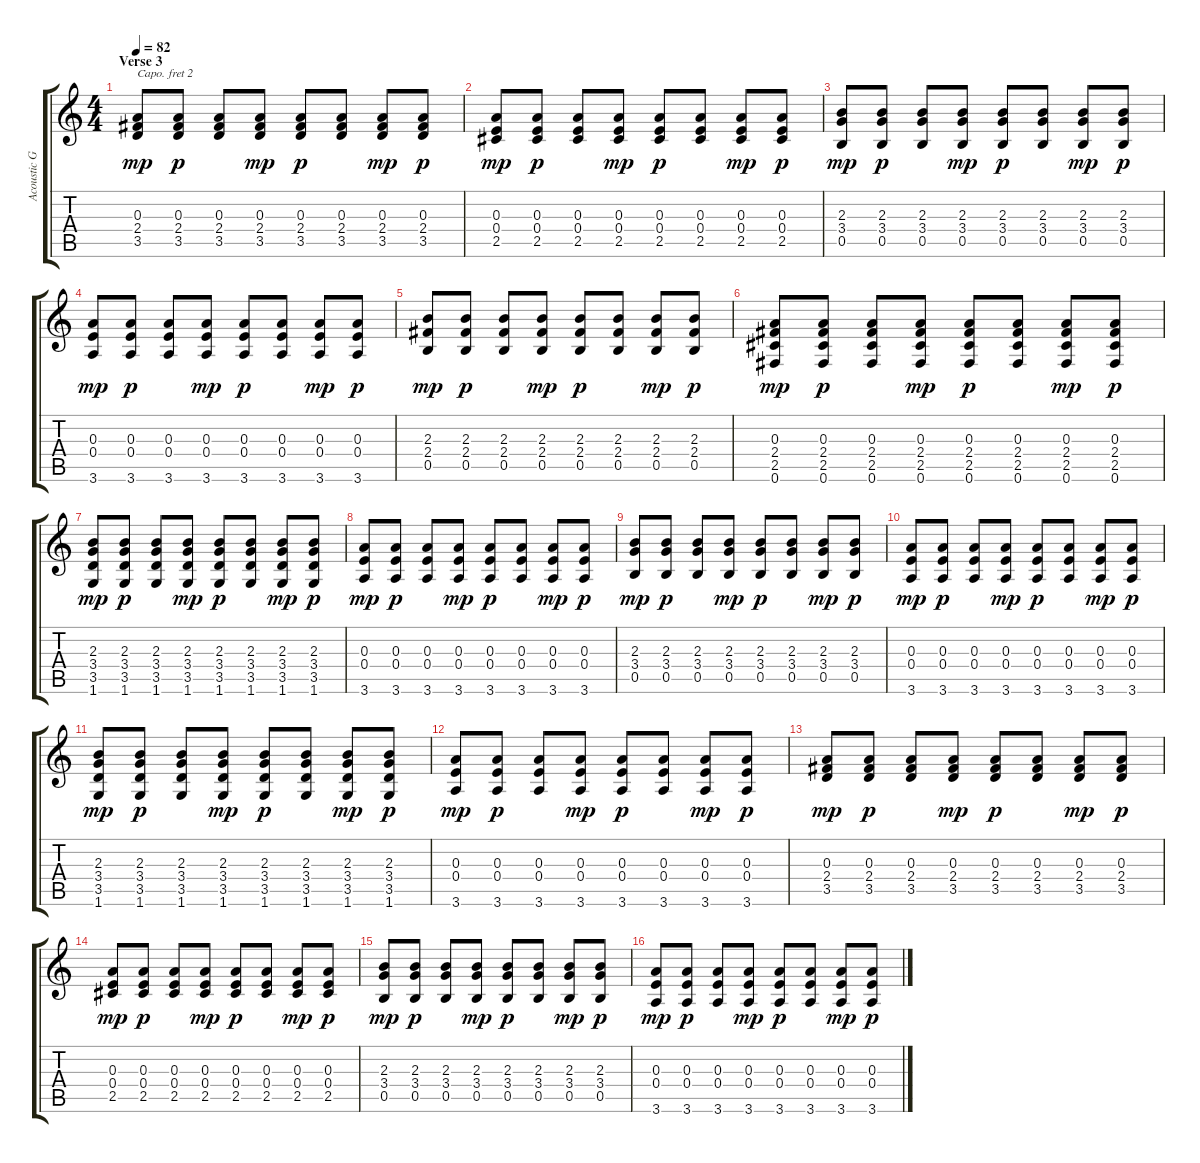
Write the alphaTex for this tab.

\track ("Acoustic Guitar" "Acoustic G") {instrument acousticguitarsteel}
\staff {score tabs}
\capo 2
\tuning (E4 B3 G3 D3 A2 E2) {hide}
\ts (4 4)
\section ("" "Verse 3")
\tempo 82
\clef g2
\ks c
(0.3 2.4 3.5).8{dy mp} (0.3 2.4 3.5).8{dy p} (0.3 2.4 3.5).8 (0.3 2.4 3.5).8{dy mp} (0.3 2.4 3.5).8{dy p} (0.3 2.4 3.5).8 (0.3 2.4 3.5).8{dy mp} (0.3 2.4 3.5).8{dy p} |
(0.3 0.4 2.5).8{dy mp} (0.3 0.4 2.5).8{dy p} (0.3 0.4 2.5).8 (0.3 0.4 2.5).8{dy mp} (0.3 0.4 2.5).8{dy p} (0.3 0.4 2.5).8 (0.3 0.4 2.5).8{dy mp} (0.3 0.4 2.5).8{dy p} |
(2.3 3.4 0.5).8{dy mp} (2.3 3.4 0.5).8{dy p} (2.3 3.4 0.5).8 (2.3 3.4 0.5).8{dy mp} (2.3 3.4 0.5).8{dy p} (2.3 3.4 0.5).8 (2.3 3.4 0.5).8{dy mp} (2.3 3.4 0.5).8{dy p} |
(0.3 0.4 3.6).8{dy mp} (0.3 0.4 3.6).8{dy p} (0.3 0.4 3.6).8 (0.3 0.4 3.6).8{dy mp} (0.3 0.4 3.6).8{dy p} (0.3 0.4 3.6).8 (0.3 0.4 3.6).8{dy mp} (0.3 0.4 3.6).8{dy p} |
(2.3 2.4 0.5).8{dy mp} (2.3 2.4 0.5).8{dy p} (2.3 2.4 0.5).8 (2.3 2.4 0.5).8{dy mp} (2.3 2.4 0.5).8{dy p} (2.3 2.4 0.5).8 (2.3 2.4 0.5).8{dy mp} (2.3 2.4 0.5).8{dy p} |
(0.3 2.4 2.5 0.6).8{dy mp} (0.3 2.4 2.5 0.6).8{dy p} (0.3 2.4 2.5 0.6).8 (0.3 2.4 2.5 0.6).8{dy mp} (0.3 2.4 2.5 0.6).8{dy p} (0.3 2.4 2.5 0.6).8 (0.3 2.4 2.5 0.6).8{dy mp} (0.3 2.4 2.5 0.6).8{dy p} |
(2.3 3.4 3.5 1.6).8{dy mp} (2.3 3.4 3.5 1.6).8{dy p} (2.3 3.4 3.5 1.6).8 (2.3 3.4 3.5 1.6).8{dy mp} (2.3 3.4 3.5 1.6).8{dy p} (2.3 3.4 3.5 1.6).8 (2.3 3.4 3.5 1.6).8{dy mp} (2.3 3.4 3.5 1.6).8{dy p} |
(0.3 0.4 3.6).8{dy mp} (0.3 0.4 3.6).8{dy p} (0.3 0.4 3.6).8 (0.3 0.4 3.6).8{dy mp} (0.3 0.4 3.6).8{dy p} (0.3 0.4 3.6).8 (0.3 0.4 3.6).8{dy mp} (0.3 0.4 3.6).8{dy p} |
(2.3 3.4 0.5).8{dy mp} (2.3 3.4 0.5).8{dy p} (2.3 3.4 0.5).8 (2.3 3.4 0.5).8{dy mp} (2.3 3.4 0.5).8{dy p} (2.3 3.4 0.5).8 (2.3 3.4 0.5).8{dy mp} (2.3 3.4 0.5).8{dy p} |
(0.3 0.4 3.6).8{dy mp} (0.3 0.4 3.6).8{dy p} (0.3 0.4 3.6).8 (0.3 0.4 3.6).8{dy mp} (0.3 0.4 3.6).8{dy p} (0.3 0.4 3.6).8 (0.3 0.4 3.6).8{dy mp} (0.3 0.4 3.6).8{dy p} |
(2.3 3.4 3.5 1.6).8{dy mp} (2.3 3.4 3.5 1.6).8{dy p} (2.3 3.4 3.5 1.6).8 (2.3 3.4 3.5 1.6).8{dy mp} (2.3 3.4 3.5 1.6).8{dy p} (2.3 3.4 3.5 1.6).8 (2.3 3.4 3.5 1.6).8{dy mp} (2.3 3.4 3.5 1.6).8{dy p} |
(0.3 0.4 3.6).8{dy mp} (0.3 0.4 3.6).8{dy p} (0.3 0.4 3.6).8 (0.3 0.4 3.6).8{dy mp} (0.3 0.4 3.6).8{dy p} (0.3 0.4 3.6).8 (0.3 0.4 3.6).8{dy mp} (0.3 0.4 3.6).8{dy p} |
(0.3 2.4 3.5).8{dy mp} (0.3 2.4 3.5).8{dy p} (0.3 2.4 3.5).8 (0.3 2.4 3.5).8{dy mp} (0.3 2.4 3.5).8{dy p} (0.3 2.4 3.5).8 (0.3 2.4 3.5).8{dy mp} (0.3 2.4 3.5).8{dy p} |
(0.3 0.4 2.5).8{dy mp} (0.3 0.4 2.5).8{dy p} (0.3 0.4 2.5).8 (0.3 0.4 2.5).8{dy mp} (0.3 0.4 2.5).8{dy p} (0.3 0.4 2.5).8 (0.3 0.4 2.5).8{dy mp} (0.3 0.4 2.5).8{dy p} |
(2.3 3.4 0.5).8{dy mp} (2.3 3.4 0.5).8{dy p} (2.3 3.4 0.5).8 (2.3 3.4 0.5).8{dy mp} (2.3 3.4 0.5).8{dy p} (2.3 3.4 0.5).8 (2.3 3.4 0.5).8{dy mp} (2.3 3.4 0.5).8{dy p} |
(0.3 0.4 3.6).8{dy mp} (0.3 0.4 3.6).8{dy p} (0.3 0.4 3.6).8 (0.3 0.4 3.6).8{dy mp} (0.3 0.4 3.6).8{dy p} (0.3 0.4 3.6).8 (0.3 0.4 3.6).8{dy mp} (0.3 0.4 3.6).8{dy p}
